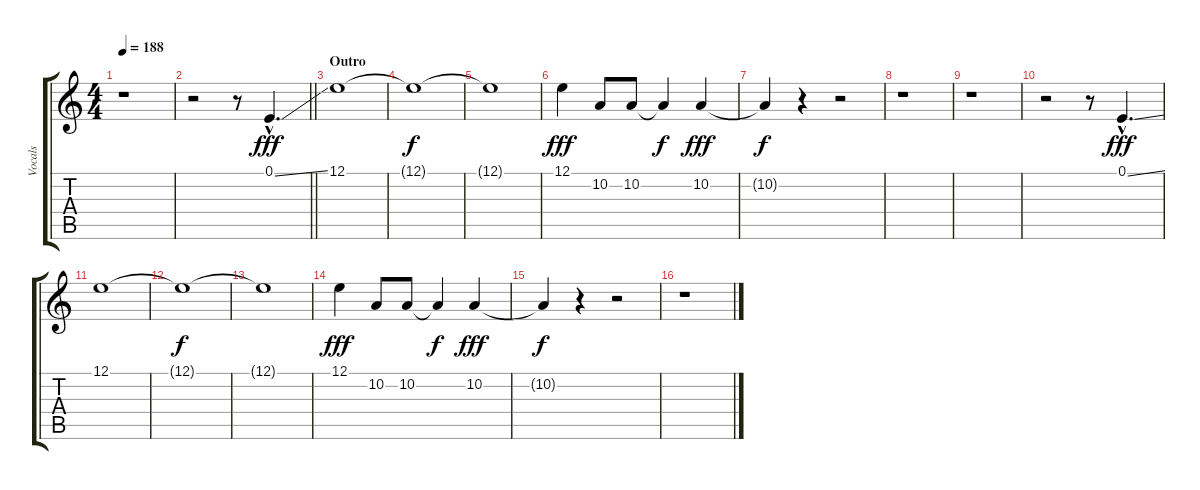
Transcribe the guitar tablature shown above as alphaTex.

\track ("Vocals" "Vocals") {instrument lead6voice}
\staff {score tabs}
\tuning (E4 B3 G3 D3 A2 E2) {hide}
\ts (4 4)
\tempo 188
\clef g2
\ks c
r.1{dy f} |
\barLineRight lightlight
r.2 r.8 0.1{ss hac}.4{d dy fff} |
\section ("" "Outro")
12.1.1 |
12.1{t}.1{dy f} |
12.1{t}.1 |
12.1.4{dy fff} 10.2.8 10.2.8 10.2{t}.4{dy f} 10.2.4{dy fff} |
10.2{t}.4{dy f} r.4 r.2 |
r.1 |
r.1 |
r.2 r.8 0.1{ss hac}.4{d dy fff} |
12.1.1 |
12.1{t}.1{dy f} |
12.1{t}.1 |
12.1.4{dy fff} 10.2.8 10.2.8 10.2{t}.4{dy f} 10.2.4{dy fff} |
10.2{t}.4{dy f} r.4 r.2 |
r.1
